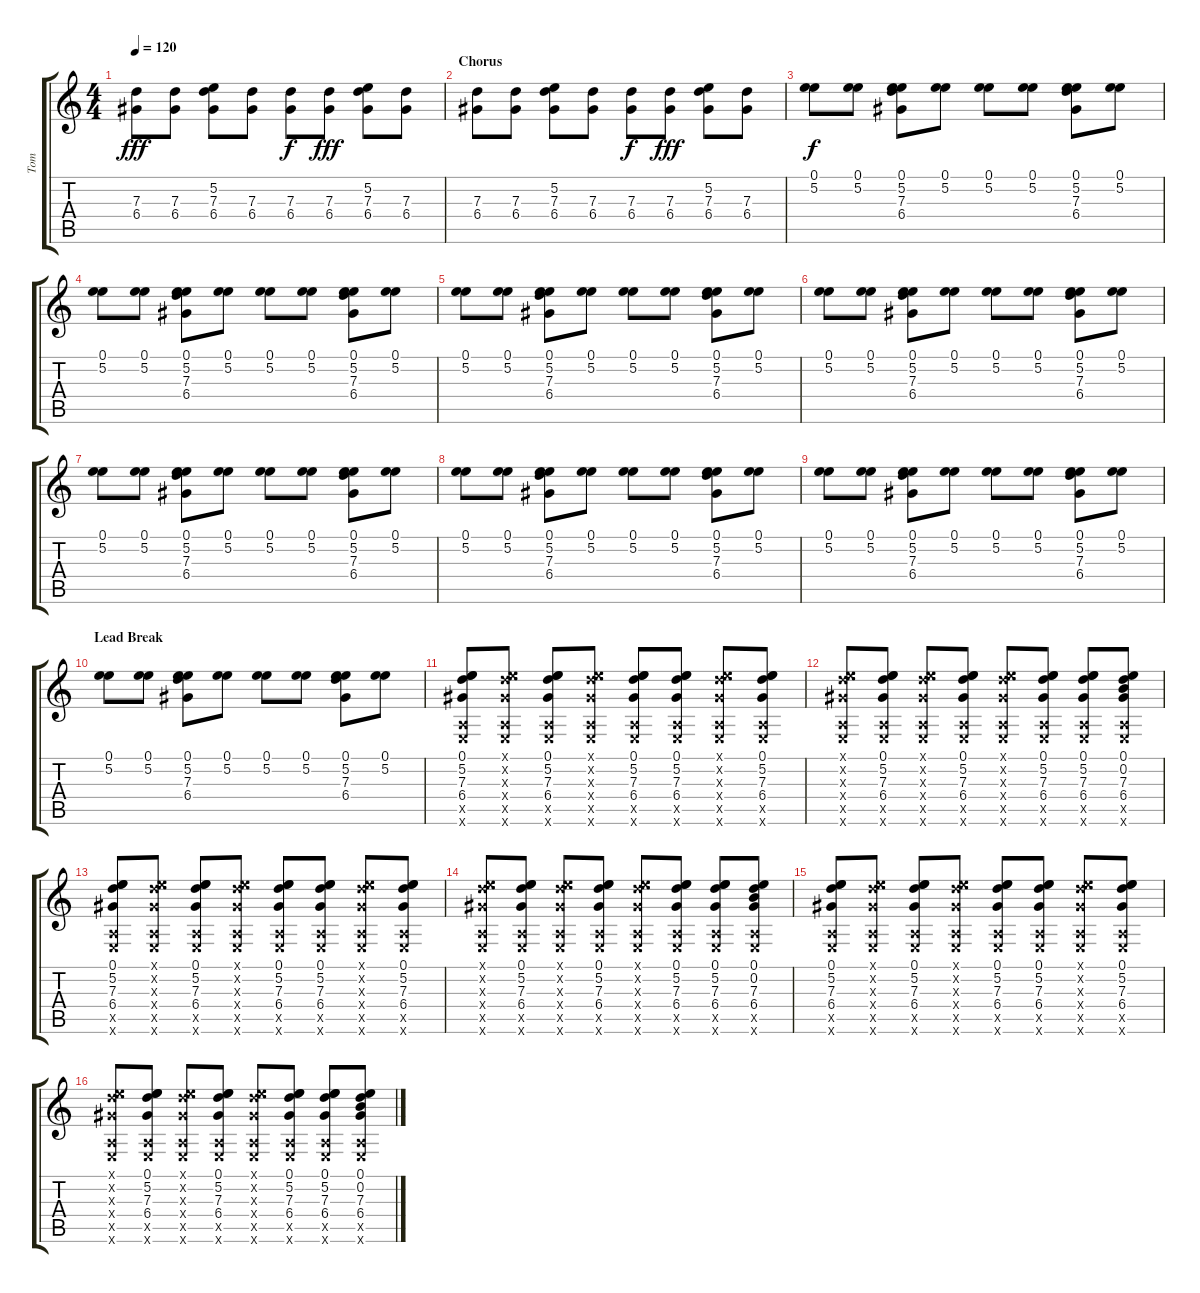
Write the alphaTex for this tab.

\track ("Tom" "Tom") {instrument acousticguitarsteel}
\staff {score tabs}
\tuning (E4 B3 G3 D3 A2 E2) {hide}
\ts (4 4)
\tempo 120
\clef g2
\ks c
(7.3 6.4).8{dy fff} (7.3 6.4).8 (5.2 7.3 6.4).8 (7.3 6.4).8 (7.3 6.4).8{dy f} (7.3 6.4).8{dy fff} (5.2 7.3 6.4).8 (7.3 6.4).8 |
\section ("" "Chorus")
(7.3 6.4).8 (7.3 6.4).8 (5.2 7.3 6.4).8 (7.3 6.4).8 (7.3 6.4).8{dy f} (7.3 6.4).8{dy fff} (5.2 7.3 6.4).8 (7.3 6.4).8 |
(0.1 5.2).8{dy f volume 11} (0.1 5.2).8 (0.1 5.2 7.3 6.4).8 (0.1 5.2).8 (0.1 5.2).8 (0.1 5.2).8 (0.1 5.2 7.3 6.4).8 (0.1 5.2).8 |
(0.1 5.2).8 (0.1 5.2).8 (0.1 5.2 7.3 6.4).8 (0.1 5.2).8 (0.1 5.2).8 (0.1 5.2).8 (0.1 5.2 7.3 6.4).8 (0.1 5.2).8 |
(0.1 5.2).8 (0.1 5.2).8 (0.1 5.2 7.3 6.4).8 (0.1 5.2).8 (0.1 5.2).8 (0.1 5.2).8 (0.1 5.2 7.3 6.4).8 (0.1 5.2).8 |
(0.1 5.2).8 (0.1 5.2).8 (0.1 5.2 7.3 6.4).8 (0.1 5.2).8 (0.1 5.2).8 (0.1 5.2).8 (0.1 5.2 7.3 6.4).8 (0.1 5.2).8 |
(0.1 5.2).8{volume 11} (0.1 5.2).8 (0.1 5.2 7.3 6.4).8 (0.1 5.2).8 (0.1 5.2).8 (0.1 5.2).8 (0.1 5.2 7.3 6.4).8 (0.1 5.2).8 |
(0.1 5.2).8 (0.1 5.2).8 (0.1 5.2 7.3 6.4).8 (0.1 5.2).8 (0.1 5.2).8 (0.1 5.2).8 (0.1 5.2 7.3 6.4).8 (0.1 5.2).8 |
(0.1 5.2).8 (0.1 5.2).8 (0.1 5.2 7.3 6.4).8 (0.1 5.2).8 (0.1 5.2).8 (0.1 5.2).8 (0.1 5.2 7.3 6.4).8 (0.1 5.2).8 |
\section ("" "Lead Break")
(0.1 5.2).8 (0.1 5.2).8 (0.1 5.2 7.3 6.4).8 (0.1 5.2).8 (0.1 5.2).8 (0.1 5.2).8 (0.1 5.2 7.3 6.4).8 (0.1 5.2).8 |
(0.1 5.2 7.3 6.4 0.5{x} 0.6{x}).8 (0.1{x} 5.2{x} 7.3{x} 6.4{x} 0.5{x} 0.6{x}).8 (0.1 5.2 7.3 6.4 0.5{x} 0.6{x}).8 (0.1{x} 5.2{x} 7.3{x} 6.4{x} 0.5{x} 0.6{x}).8 (0.1 5.2 7.3 6.4 0.5{x} 0.6{x}).8 (0.1 5.2 7.3 6.4 0.5{x} 0.6{x}).8 (0.1{x} 5.2{x} 7.3{x} 6.4{x} 0.5{x} 0.6{x}).8 (0.1 5.2 7.3 6.4 0.5{x} 0.6{x}).8 |
(0.1{x} 5.2{x} 7.3{x} 6.4{x} 0.5{x} 0.6{x}).8 (0.1 5.2 7.3 6.4 0.5{x} 0.6{x}).8 (0.1{x} 5.2{x} 7.3{x} 6.4{x} 0.5{x} 0.6{x}).8 (0.1 5.2 7.3 6.4 0.5{x} 0.6{x}).8 (0.1{x} 5.2{x} 7.3{x} 6.4{x} 0.5{x} 0.6{x}).8 (0.1 5.2 7.3 6.4 0.5{x} 0.6{x}).8 (0.1 5.2 7.3 6.4 0.5{x} 0.6{x}).8 (0.1 0.2 7.3 6.4 0.5{x} 0.6{x}).8 |
(0.1 5.2 7.3 6.4 0.5{x} 0.6{x}).8 (0.1{x} 5.2{x} 7.3{x} 6.4{x} 0.5{x} 0.6{x}).8 (0.1 5.2 7.3 6.4 0.5{x} 0.6{x}).8 (0.1{x} 5.2{x} 7.3{x} 6.4{x} 0.5{x} 0.6{x}).8 (0.1 5.2 7.3 6.4 0.5{x} 0.6{x}).8 (0.1 5.2 7.3 6.4 0.5{x} 0.6{x}).8 (0.1{x} 5.2{x} 7.3{x} 6.4{x} 0.5{x} 0.6{x}).8 (0.1 5.2 7.3 6.4 0.5{x} 0.6{x}).8 |
(0.1{x} 5.2{x} 7.3{x} 6.4{x} 0.5{x} 0.6{x}).8 (0.1 5.2 7.3 6.4 0.5{x} 0.6{x}).8 (0.1{x} 5.2{x} 7.3{x} 6.4{x} 0.5{x} 0.6{x}).8 (0.1 5.2 7.3 6.4 0.5{x} 0.6{x}).8 (0.1{x} 5.2{x} 7.3{x} 6.4{x} 0.5{x} 0.6{x}).8 (0.1 5.2 7.3 6.4 0.5{x} 0.6{x}).8 (0.1 5.2 7.3 6.4 0.5{x} 0.6{x}).8 (0.1 0.2 7.3 6.4 0.5{x} 0.6{x}).8 |
(0.1 5.2 7.3 6.4 0.5{x} 0.6{x}).8 (0.1{x} 5.2{x} 7.3{x} 6.4{x} 0.5{x} 0.6{x}).8 (0.1 5.2 7.3 6.4 0.5{x} 0.6{x}).8 (0.1{x} 5.2{x} 7.3{x} 6.4{x} 0.5{x} 0.6{x}).8 (0.1 5.2 7.3 6.4 0.5{x} 0.6{x}).8 (0.1 5.2 7.3 6.4 0.5{x} 0.6{x}).8 (0.1{x} 5.2{x} 7.3{x} 6.4{x} 0.5{x} 0.6{x}).8 (0.1 5.2 7.3 6.4 0.5{x} 0.6{x}).8 |
(0.1{x} 5.2{x} 7.3{x} 6.4{x} 0.5{x} 0.6{x}).8 (0.1 5.2 7.3 6.4 0.5{x} 0.6{x}).8 (0.1{x} 5.2{x} 7.3{x} 6.4{x} 0.5{x} 0.6{x}).8 (0.1 5.2 7.3 6.4 0.5{x} 0.6{x}).8 (0.1{x} 5.2{x} 7.3{x} 6.4{x} 0.5{x} 0.6{x}).8 (0.1 5.2 7.3 6.4 0.5{x} 0.6{x}).8 (0.1 5.2 7.3 6.4 0.5{x} 0.6{x}).8 (0.1 0.2 7.3 6.4 0.5{x} 0.6{x}).8
